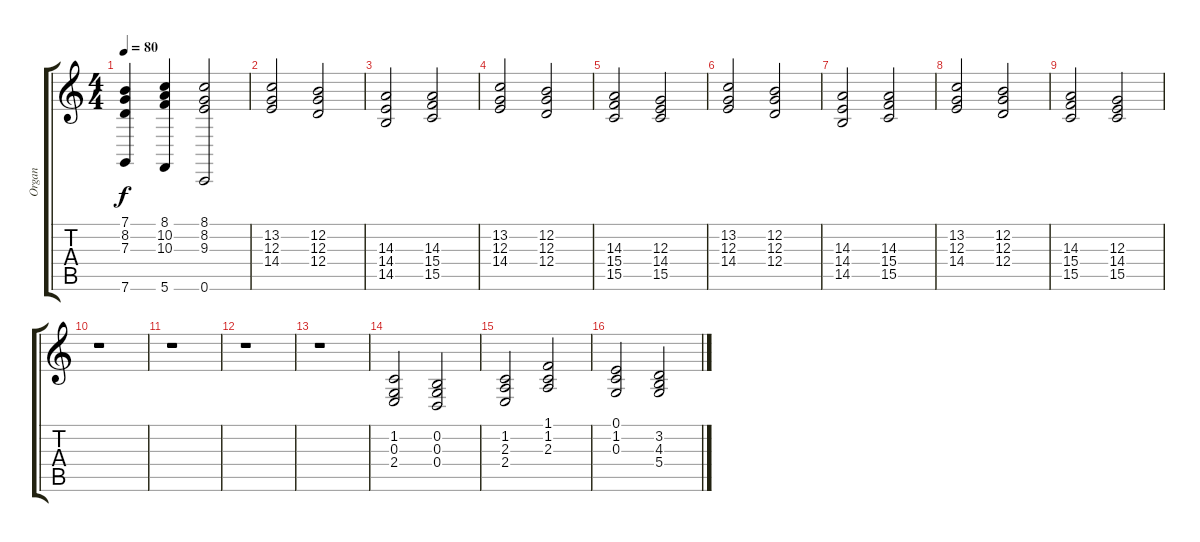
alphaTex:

\track ("Organ" "Organ") {instrument drawbarorgan}
\staff {score tabs}
\tuning (E4 B3 G3 D3 A2 C2) {hide}
\ts (4 4)
\tempo 80
\clef g2
\ks c
(7.1 8.2 7.3 7.6).4{dy f} (8.1 10.2 10.3 5.6).4 (8.1 8.2 9.3 0.6).2 |
(13.2 12.3 14.4).2 (12.2 12.3 12.4).2 |
(14.3 14.4 14.5).2 (14.3 15.4 15.5).2 |
(13.2 12.3 14.4).2 (12.2 12.3 12.4).2 |
(14.3 15.4 15.5).2 (12.3 14.4 15.5).2 |
(13.2 12.3 14.4).2 (12.2 12.3 12.4).2 |
(14.3 14.4 14.5).2 (14.3 15.4 15.5).2 |
(13.2 12.3 14.4).2 (12.2 12.3 12.4).2 |
(14.3 15.4 15.5).2 (12.3 14.4 15.5).2 |
r.1 |
r.1 |
r.1 |
r.1 |
(1.2 0.3 2.4).2 (0.2 0.3 0.4).2 |
(1.2 2.3 2.4).2 (1.1 1.2 2.3).2 |
(0.1 1.2 0.3).2 (3.2 4.3 5.4).2
